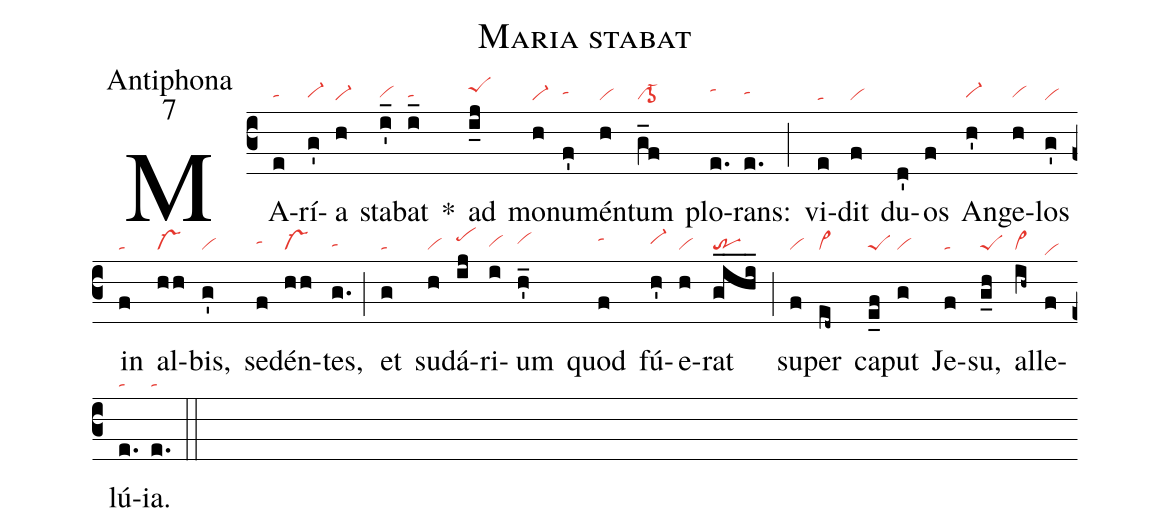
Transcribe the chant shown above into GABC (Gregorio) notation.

name:Maria stabat;
office-part:Antiphona;
mode:7;
nabc-lines: 1;
%%
(c3)
MA(e|tahg)rí(g'|vi-hg)a(h|vi-) sta(i'_|vihg)bat(i_|tahg) *()
ad(i_j|peShi) mo(h|vi-)nu(f'|tahh)mén(h|vi)tum(g_f|cl->1)
plo(e.|tahi)rans:(e.|tahh) (;)
vi(e|ta)dit(f|vi) du(d')os(f) An(h'|vi-hg)ge(h|vihg)los(g'|vi) in(f|ta)
al(hh|vs-)bis,(g'|vi) se(f|tahh)dén(hh|vs-)tes,(g.|tahg) (;)
et(g|ta) su(h|vi)dá(ij|pehi)ri(i|vihg)um(h'_|vihh) quod(f|tahi)
fú(h'|vi-hh)e(h|vi)rat(gihi____|tr) (;)
su(f|vi)per(ed~|vi>) ca(e_f|peS)put(g|vi) Je(f|ta)su,(g_h|peS)
al(ih~|vi>)le(f|vihd)lú(e.|ta)ia.(e.|ta) (::)
